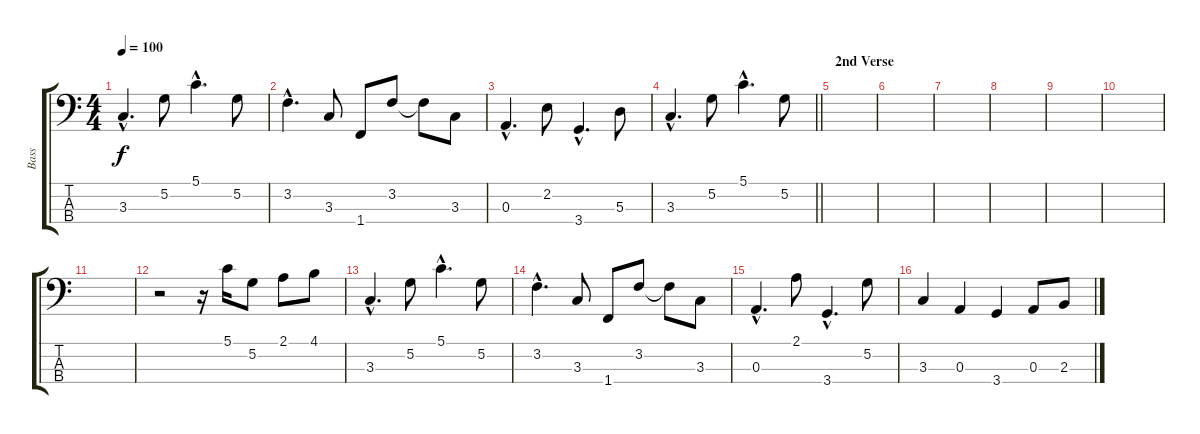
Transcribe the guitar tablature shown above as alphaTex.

\track ("Bass" "Bass") {instrument electricbassfinger}
\staff {score tabs}
\tuning (G2 D2 A1 E1) {hide}
\ts (4 4)
\tempo 100
\clef f4
\ks c
3.3{hac}.4{d dy f} 5.2.8 5.1{hac}.4{d} 5.2.8 |
3.2{hac}.4{d} 3.3.8 1.4.8 3.2.8 3.2{t}.8 3.3.8 |
0.3{hac}.4{d} 2.2.8 3.4{hac}.4{d} 5.3.8 |
\barLineRight lightlight
3.3{hac}.4{d} 5.2.8 5.1{hac}.4{d} 5.2.8 |
\section ("" "2nd Verse")
|
|
|
|
|
|
|
r.2 r.16 5.1.16 5.2.8 2.1.8 4.1.8 |
3.3{hac}.4{d} 5.2.8 5.1{hac}.4{d} 5.2.8 |
3.2{hac}.4{d} 3.3.8 1.4.8 3.2.8 3.2{t}.8 3.3.8 |
0.3{hac}.4{d} 2.1.8 3.4{hac}.4{d} 5.2.8 |
3.3.4 0.3.4 3.4.4 0.3.8 2.3.8
